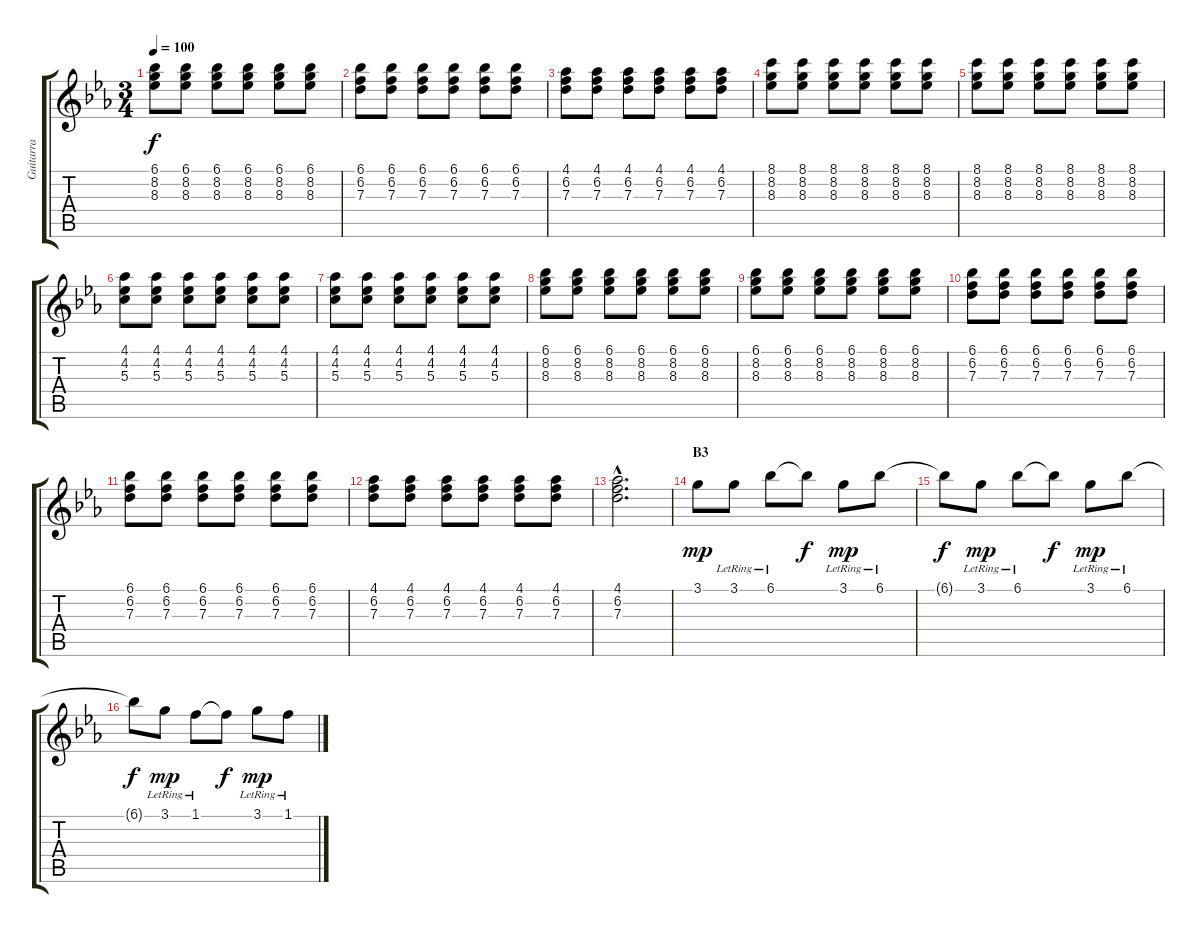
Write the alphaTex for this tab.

\track ("Guitarra" "Guitarra") {instrument acousticguitarsteel}
\staff {score tabs}
\tuning (E4 B3 G3 D3 A2 E2) {hide}
\ts (3 4)
\tempo 100
\clef g2
\ks eb
(6.1 8.2 8.3).8{dy f} (6.1 8.2 8.3).8 (6.1 8.2 8.3).8 (6.1 8.2 8.3).8 (6.1 8.2 8.3).8 (6.1 8.2 8.3).8 |
(6.1 6.2 7.3).8 (6.1 6.2 7.3).8 (6.1 6.2 7.3).8 (6.1 6.2 7.3).8 (6.1 6.2 7.3).8 (6.1 6.2 7.3).8 |
(4.1 6.2 7.3).8 (4.1 6.2 7.3).8 (4.1 6.2 7.3).8 (4.1 6.2 7.3).8 (4.1 6.2 7.3).8 (4.1 6.2 7.3).8 |
(8.1 8.2 8.3).8{balance 8} (8.1 8.2 8.3).8 (8.1 8.2 8.3).8 (8.1 8.2 8.3).8 (8.1 8.2 8.3).8 (8.1 8.2 8.3).8 |
(8.1 8.2 8.3).8 (8.1 8.2 8.3).8 (8.1 8.2 8.3).8 (8.1 8.2 8.3).8 (8.1 8.2 8.3).8 (8.1 8.2 8.3).8 |
(4.1 4.2 5.3).8 (4.1 4.2 5.3).8 (4.1 4.2 5.3).8 (4.1 4.2 5.3).8 (4.1 4.2 5.3).8 (4.1 4.2 5.3).8 |
(4.1 4.2 5.3).8 (4.1 4.2 5.3).8 (4.1 4.2 5.3).8 (4.1 4.2 5.3).8 (4.1 4.2 5.3).8 (4.1 4.2 5.3).8 |
(6.1 8.2 8.3).8 (6.1 8.2 8.3).8 (6.1 8.2 8.3).8 (6.1 8.2 8.3).8 (6.1 8.2 8.3).8 (6.1 8.2 8.3).8 |
(6.1 8.2 8.3).8 (6.1 8.2 8.3).8 (6.1 8.2 8.3).8 (6.1 8.2 8.3).8 (6.1 8.2 8.3).8 (6.1 8.2 8.3).8 |
(6.1 6.2 7.3).8 (6.1 6.2 7.3).8 (6.1 6.2 7.3).8 (6.1 6.2 7.3).8 (6.1 6.2 7.3).8 (6.1 6.2 7.3).8 |
(6.1 6.2 7.3).8 (6.1 6.2 7.3).8 (6.1 6.2 7.3).8 (6.1 6.2 7.3).8 (6.1 6.2 7.3).8 (6.1 6.2 7.3).8 |
(4.1 6.2 7.3).8 (4.1 6.2 7.3).8 (4.1 6.2 7.3).8 (4.1 6.2 7.3).8 (4.1 6.2 7.3).8 (4.1 6.2 7.3).8 |
(4.1{hac} 6.2{hac} 7.3{hac}).2{d} |
\section ("" "B3")
3.1.8{dy mp} 3.1{lr}.8 6.1{lr}.8 6.1{t}.8{dy f} 3.1{lr}.8{dy mp} 6.1{lr}.8 |
6.1{t}.8{dy f} 3.1{lr}.8{dy mp} 6.1{lr}.8 6.1{t}.8{dy f} 3.1{lr}.8{dy mp} 6.1{lr}.8 |
6.1{t}.8{dy f} 3.1{lr}.8{dy mp} 1.1{lr}.8 1.1{t}.8{dy f} 3.1{lr}.8{dy mp} 1.1{lr}.8
